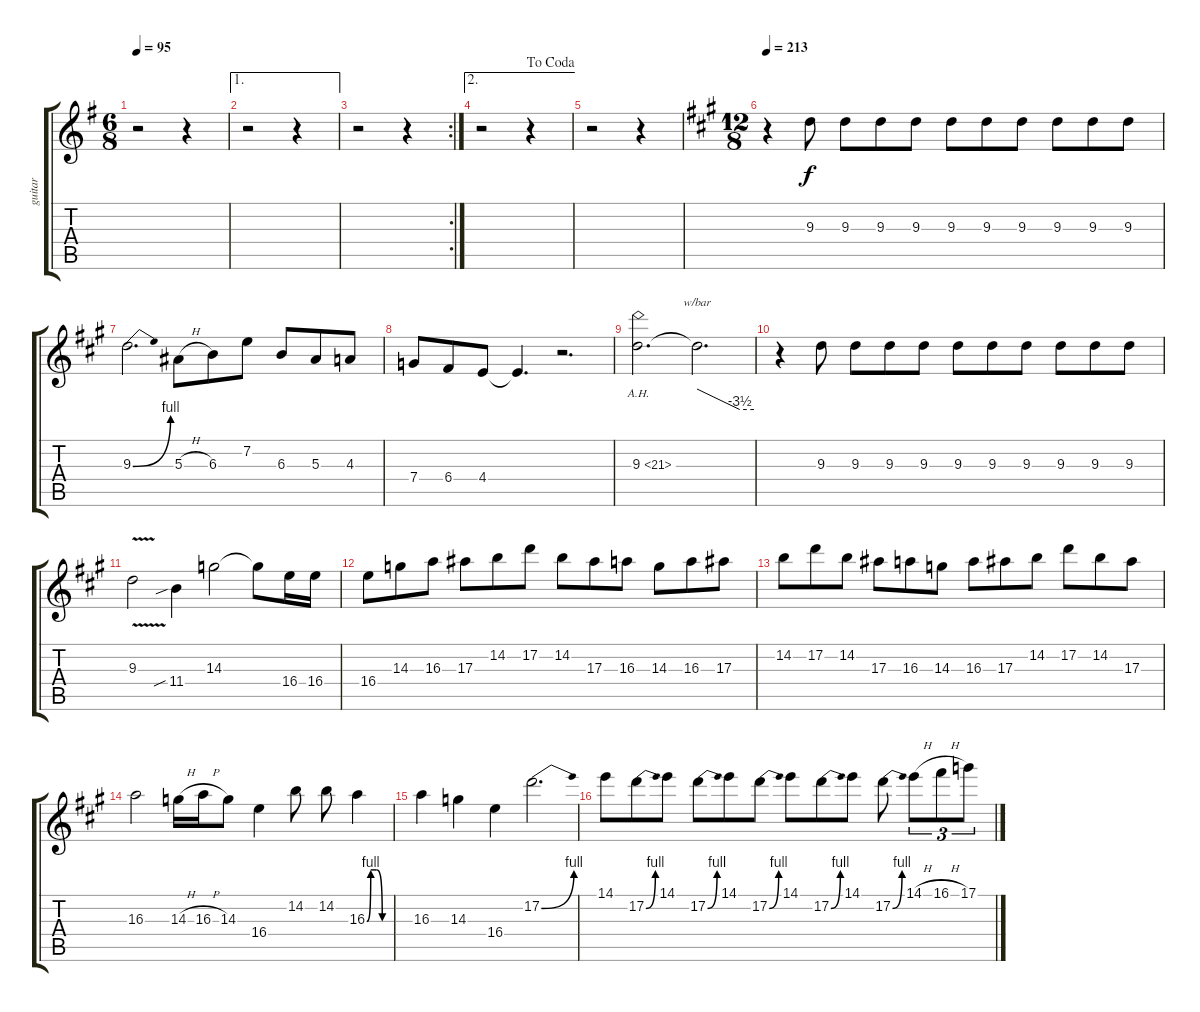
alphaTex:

\track ("guitar" "guitar") {instrument distortionguitar}
\staff {score tabs}
\tuning (D4 A3 F3 C3 G2 D2) {hide}
\ts (6 8)
\tempo 95
\clef g2
\ks g
r.2{dy f} r.4 |
\ae 1
r.2 r.4 |
\rc 2
r.2 r.4 |
\ae 2
\jump dacoda
r.2 r.4 |
r.2 r.4 |
\ts (12 8)
\tempo 213
\ks a
r.4 9.3.8 9.3.8 9.3.8 9.3.8 9.3.8 9.3.8 9.3.8 9.3.8 9.3.8 9.3.8 |
9.3{be (bend 0 0 60 4)}.2{d} 5.3{h}.8 6.3.8 7.2.8 6.3.8 5.3.8 4.3.8 |
7.4.8 6.4.8 4.4.8 4.4{t}.4{d} r.2{d} |
9.3{ah 12}.2{d} 9.3{t}.2{d tbe (custom default 0 0 45 -14 60 -14)} |
r.4 9.3.8 9.3.8 9.3.8 9.3.8 9.3.8 9.3.8 9.3.8 9.3.8 9.3.8 9.3.8 |
9.3{v}.2 11.4{sib}.4 14.3.2 14.3{t}.8 16.4.16 16.4.16 |
16.4.8 14.3.8 16.3.8 17.3.8 14.2.8 17.2.8 14.2.8 17.3.8 16.3.8 14.3.8 16.3.8 17.3.8 |
14.2.8 17.2.8 14.2.8 17.3.8 16.3.8 14.3.8 16.3.8 17.3.8 14.2.8 17.2.8 14.2.8 17.3.8 |
16.3.2 14.3{h}.16 16.3{h}.16 14.3.8 16.4.4 14.2.8 14.2.8 16.3{be (custom 0 0 10 4 25 4 40 0 60 0)}.4 |
16.3.4 14.3.4 16.4.4 17.2{be (bend 0 0 60 4)}.2{d} |
14.1.8 17.2{be (bend 0 0 60 4)}.8 14.1.8 17.2{be (bend 0 0 60 4)}.8 14.1.8 17.2{be (bend 0 0 60 4)}.8 14.1.8 17.2{be (bend 0 0 60 4)}.8 14.1.8 17.2{be (bend 0 0 60 4)}.8 14.1{h}.8{tu (3 2)} 16.1{h}.8{tu (3 2)} 17.1.8{tu (3 2)}
